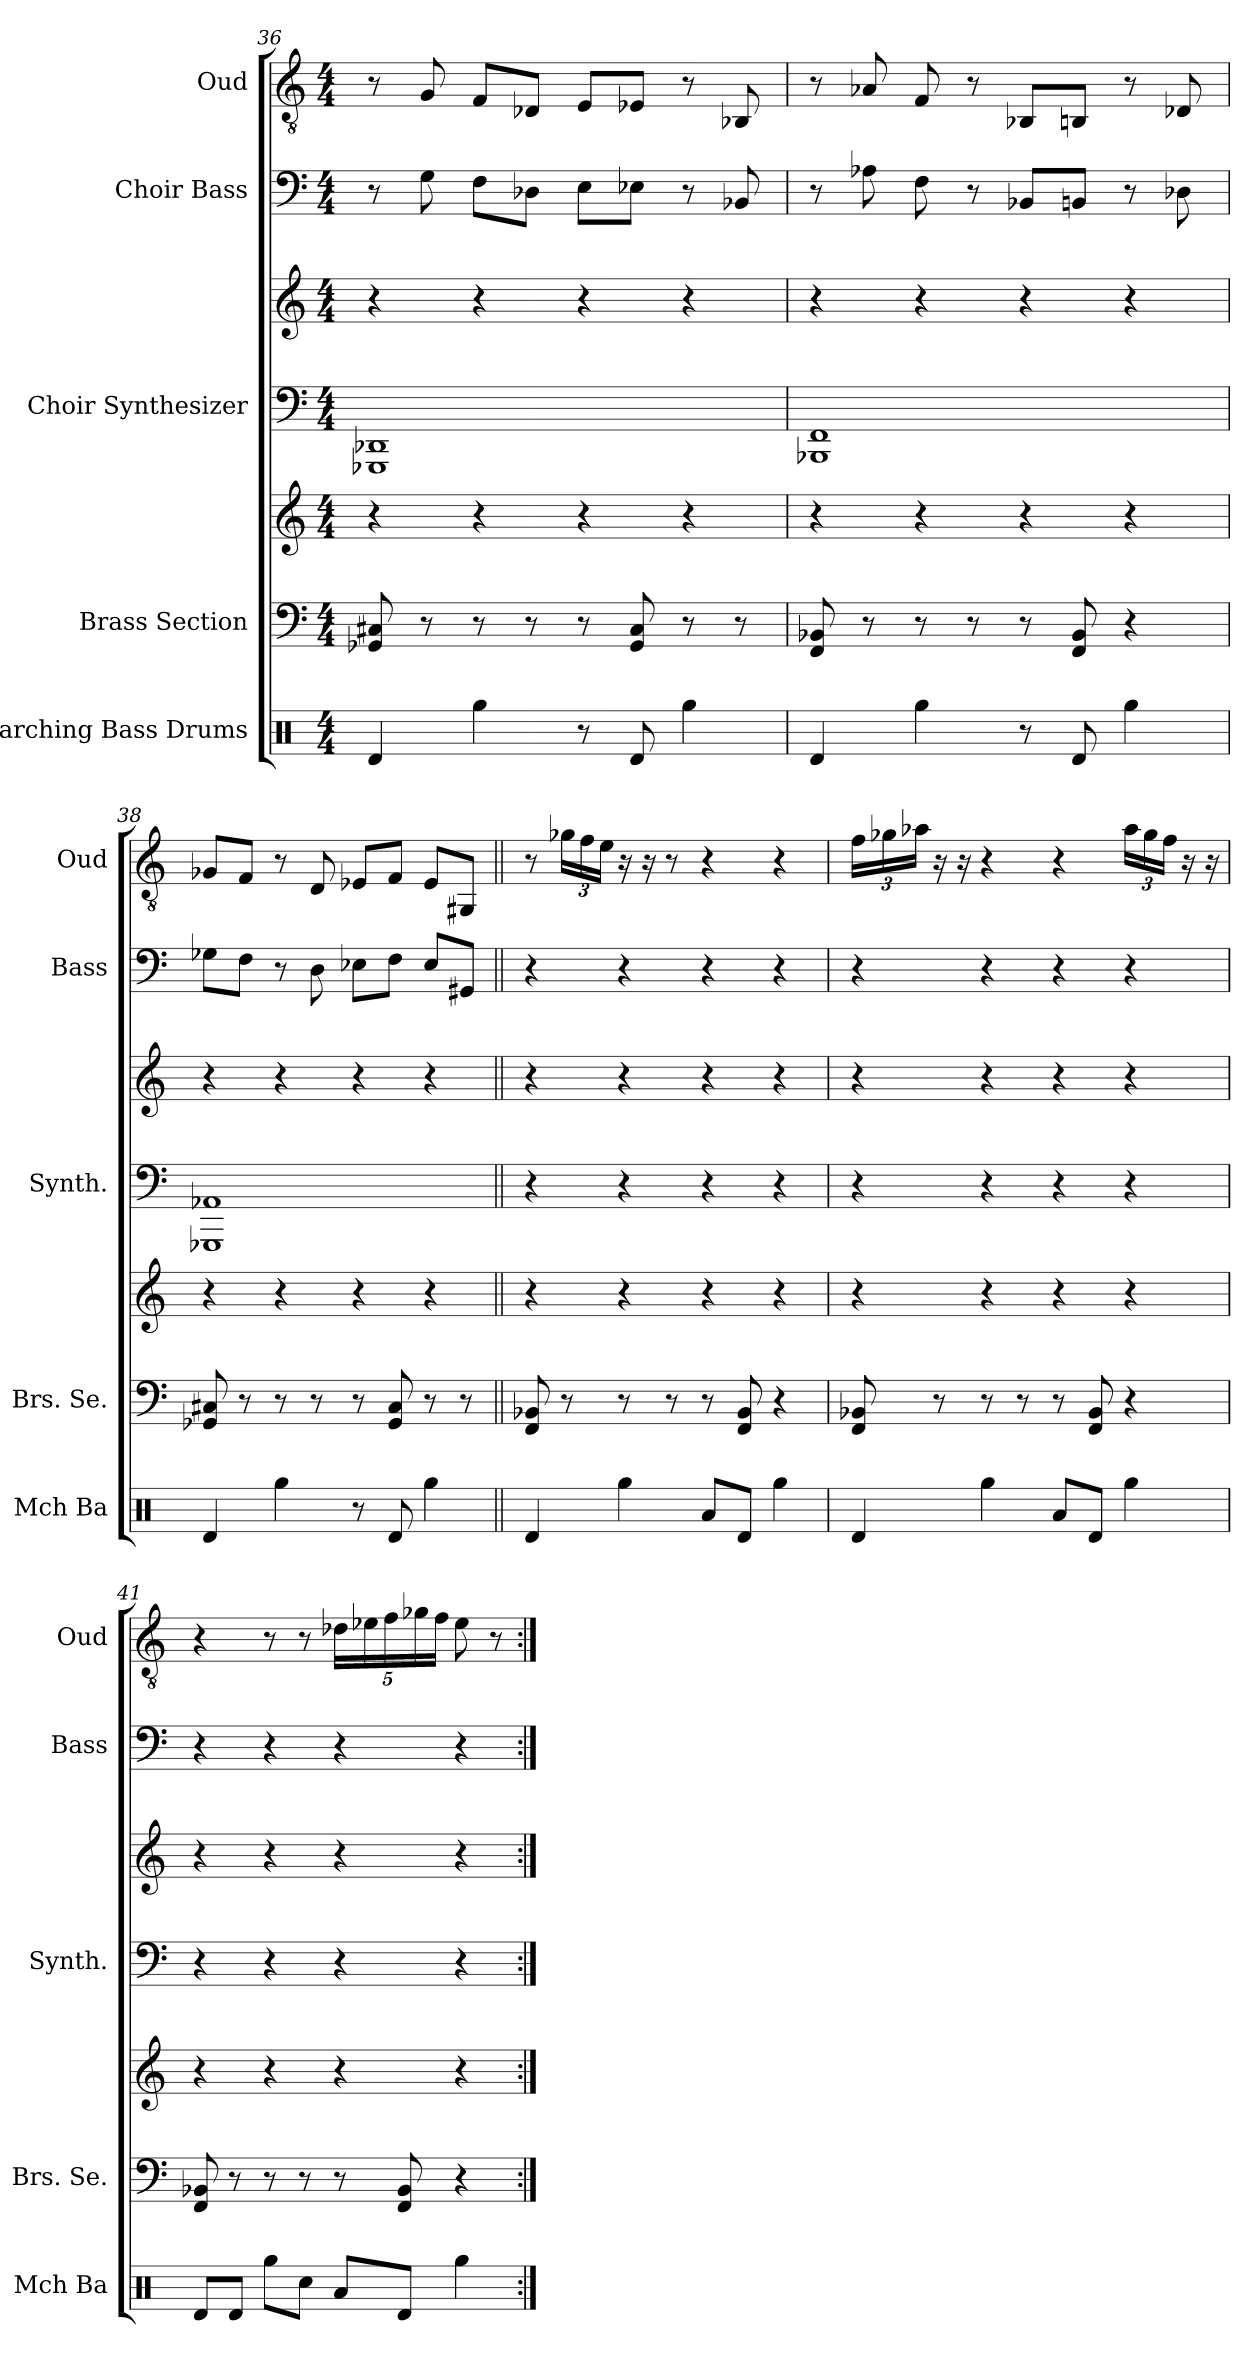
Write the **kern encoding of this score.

**kern	**kern	**kern	**kern	**kern	**kern	**kern
*part5	*part4	*part4	*part3	*part3	*part2	*part1
*staff7	*staff6	*staff5	*staff4	*staff3	*staff2	*staff1
*I"Marching Bass Drums	*I"Brass Section	*	*I"Choir Synthesizer	*	*I"Choir Bass	*I"Oud
*I'Mch Ba	*I'Brs. Se.	*	*I'Synth.	*	*I'Bass	*I'Oud
*clefX	*clefF4	*clefG2	*clefF4	*clefG2	*clefF4	*clefGv2
*k[]	*k[]	*k[]	*k[]	*k[]	*k[]	*k[]
*M4/4	*M4/4	*M4/4	*M4/4	*M4/4	*M4/4	*M4/4
=36	=36	=36	=36	=36	=36	=36
4Rd	8GG-X 8C#X	4r	1GGG-X 1DD-X	4r	8r	8r
.	8r	.	.	.	8G	8G
4Rgg	8r	4r	.	4r	8FL	8FL
.	8r	.	.	.	8D-XJ	8D-XJ
8r	8r	4r	.	4r	8EL	8EL
8Rd	8GG- 8C#	.	.	.	8E-XJ	8E-XJ
4Rgg	8r	4r	.	4r	8r	8r
.	8r	.	.	.	8BB-X	8BB-X
=37	=37	=37	=37	=37	=37	=37
4Rd	8BB-X 8FF	4r	1BBB-X 1FF	4r	8r	8r
.	8r	.	.	.	8A-X	8A-X
4Rgg	8r	4r	.	4r	8F	8F
.	8r	.	.	.	8r	8r
8r	8r	4r	.	4r	8BB-XL	8BB-XL
8Rd	8BB- 8FF	.	.	.	8BBnJ	8BBnJ
4Rgg	4r	4r	.	4r	8r	8r
.	.	.	.	.	8D-X	8D-X
=38	=38	=38	=38	=38	=38	=38
4Rd	8GG-X 8C#X	4r	1GGG-X 1AA-X	4r	8G-XL	8G-XL
.	8r	.	.	.	8FJ	8FJ
4Rgg	8r	4r	.	4r	8r	8r
.	8r	.	.	.	8D	8D
8r	8r	4r	.	4r	8E-XL	8E-XL
8Rd	8GG- 8C#	.	.	.	8FJ	8FJ
4Rgg	8r	4r	.	4r	8E-L	8E-L
.	8r	.	.	.	8GG#XJ	8GG#XJ
=39||	=39||	=39||	=39||	=39||	=39||	=39||
4Rd	8BB-X 8FF	4r	4r	4r	4r	8r
.	8r	.	.	.	.	24g-XLL
.	.	.	.	.	.	24f
.	.	.	.	.	.	24eJJ
4Rgg	8r	4r	4r	4r	4r	16r
.	.	.	.	.	.	16r
.	8r	.	.	.	.	8r
8RaL	8r	4r	4r	4r	4r	4r
8RdJ	8BB- 8FF	.	.	.	.	.
4Rgg	4r	4r	4r	4r	4r	4r
=40	=40	=40	=40	=40	=40	=40
4Rd	8BB-X 8FF	4r	4r	4r	4r	24fLL
.	.	.	.	.	.	24g-X
.	.	.	.	.	.	24a-XJJ
.	8r	.	.	.	.	16r
.	.	.	.	.	.	16r
4Rgg	8r	4r	4r	4r	4r	4r
.	8r	.	.	.	.	.
8RaL	8r	4r	4r	4r	4r	4r
8RdJ	8BB- 8FF	.	.	.	.	.
4Rgg	4r	4r	4r	4r	4r	24a-LL
.	.	.	.	.	.	24g-
.	.	.	.	.	.	24fJJ
.	.	.	.	.	.	16r
.	.	.	.	.	.	16r
=41	=41	=41	=41	=41	=41	=41
8RdL	8BB-X 8FF	4r	4r	4r	4r	4r
8RdJ	8r	.	.	.	.	.
8RggL	8r	4r	4r	4r	4r	8r
8RccJ	8r	.	.	.	.	8r
8RaL	8r	4r	4r	4r	4r	20d-XLL
.	.	.	.	.	.	20e-X
.	.	.	.	.	.	20f
8RdJ	8BB- 8FF	.	.	.	.	.
.	.	.	.	.	.	20g-X
.	.	.	.	.	.	20fJJ
4Rgg	4r	4r	4r	4r	4r	8e-
.	.	.	.	.	.	8r
=:|!	=:|!	=:|!	=:|!	=:|!	=:|!	=:|!
*-	*-	*-	*-	*-	*-	*-
